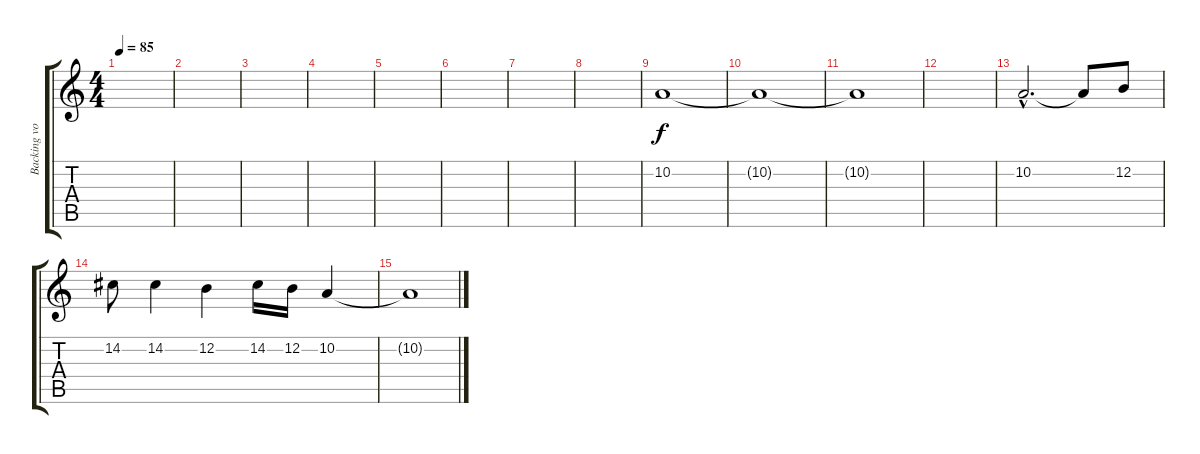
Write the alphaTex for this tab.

\track ("Backing vox" "Backing vo") {instrument choiraahs}
\staff {score tabs}
\tuning (E4 B3 G3 D3 A2 D2) {hide}
\ts (4 4)
\tempo 85
\clef g2
\ks c
|
|
|
|
|
|
|
|
10.2.1 |
10.2{t}.1{volume 0} |
10.2{t}.1 |
|
10.2{hac}.2{d volume 9} 10.2{t}.8 12.2.8 |
14.2.8 14.2.4 12.2.4 14.2.16 12.2.16 10.2.4 |
10.2{t}.1{volume 0}
